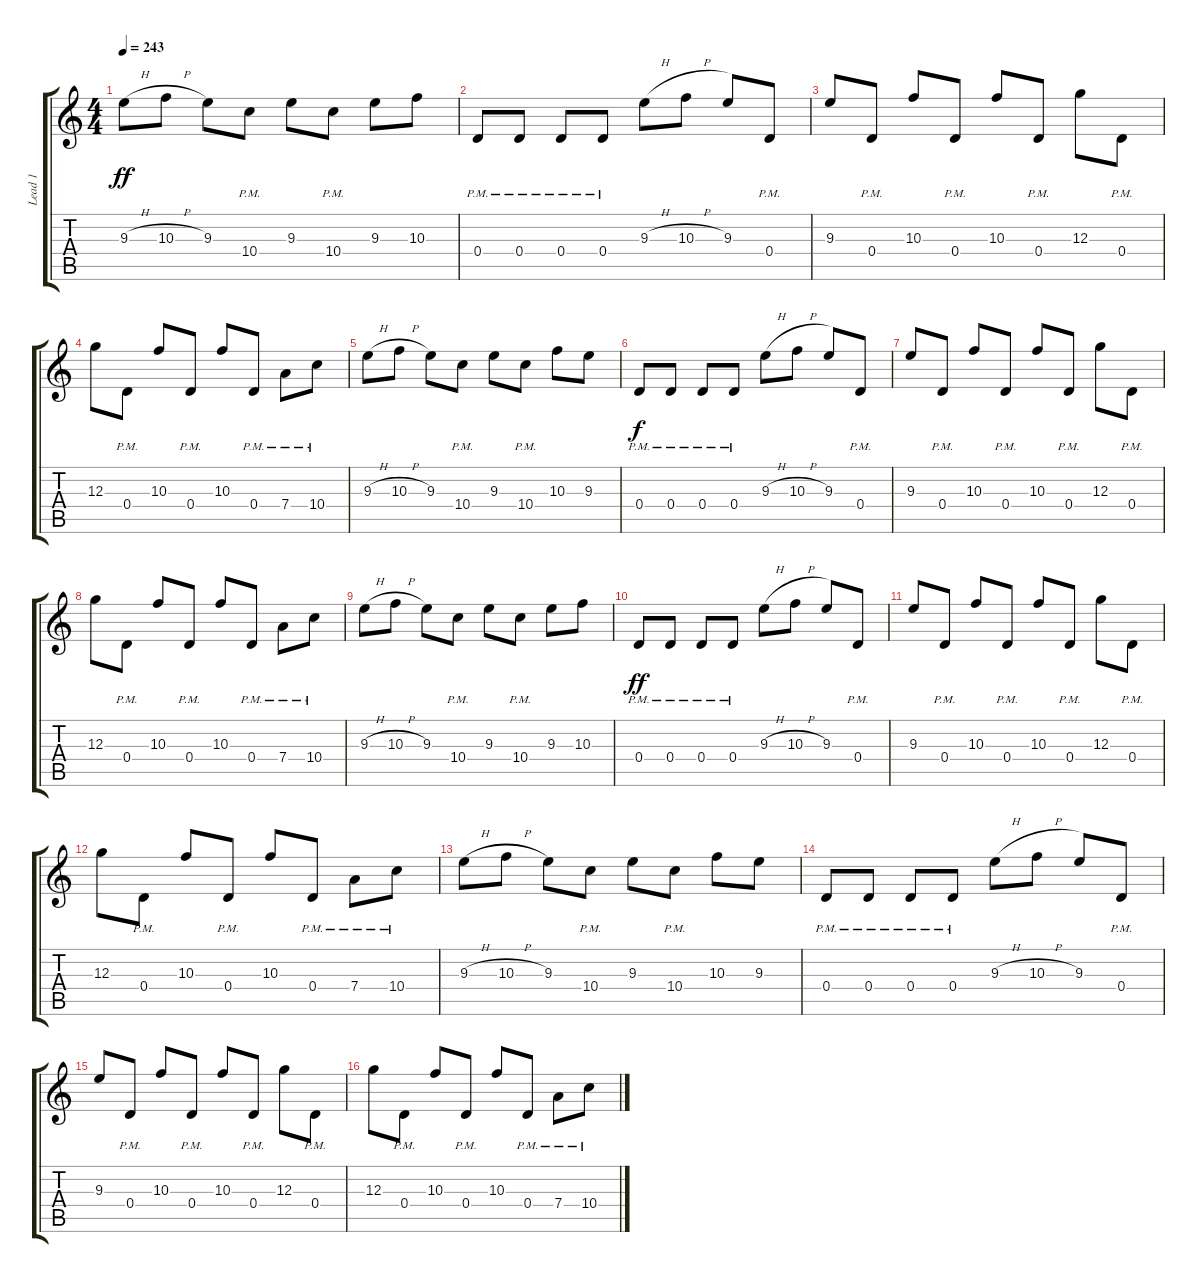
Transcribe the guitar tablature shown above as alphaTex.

\track ("Lead 1" "Lead 1") {instrument distortionguitar}
\staff {score tabs}
\tuning (E4 B3 G3 D3 A2 D2) {hide}
\ts (4 4)
\tempo 243
\clef g2
\ks c
9.3{h}.8{dy ff} 10.3{h}.8 9.3.8 10.4{pm}.8 9.3.8 10.4{pm}.8 9.3.8 10.3.8 |
0.4{pm}.8 0.4{pm}.8 0.4{pm}.8 0.4{pm}.8 9.3{h}.8 10.3{h}.8 9.3.8 0.4{pm}.8 |
9.3.8 0.4{pm}.8 10.3.8 0.4{pm}.8 10.3.8 0.4{pm}.8 12.3.8 0.4{pm}.8 |
12.3.8 0.4{pm}.8 10.3.8 0.4{pm}.8 10.3.8 0.4{pm}.8 7.4{pm}.8 10.4{pm}.8 |
9.3{h}.8 10.3{h}.8 9.3.8 10.4{pm}.8 9.3.8 10.4{pm}.8 10.3.8 9.3.8 |
0.4{pm}.8{dy f} 0.4{pm}.8 0.4{pm}.8 0.4{pm}.8 9.3{h}.8 10.3{h}.8 9.3.8 0.4{pm}.8 |
9.3.8 0.4{pm}.8 10.3.8 0.4{pm}.8 10.3.8 0.4{pm}.8 12.3.8 0.4{pm}.8 |
12.3.8 0.4{pm}.8 10.3.8 0.4{pm}.8 10.3.8 0.4{pm}.8 7.4{pm}.8 10.4{pm}.8 |
9.3{h}.8 10.3{h}.8 9.3.8 10.4{pm}.8 9.3.8 10.4{pm}.8 9.3.8 10.3.8 |
0.4{pm}.8{dy ff} 0.4{pm}.8 0.4{pm}.8 0.4{pm}.8 9.3{h}.8 10.3{h}.8 9.3.8 0.4{pm}.8 |
9.3.8 0.4{pm}.8 10.3.8 0.4{pm}.8 10.3.8 0.4{pm}.8 12.3.8 0.4{pm}.8 |
12.3.8 0.4{pm}.8 10.3.8 0.4{pm}.8 10.3.8 0.4{pm}.8 7.4{pm}.8 10.4{pm}.8 |
9.3{h}.8 10.3{h}.8 9.3.8 10.4{pm}.8 9.3.8 10.4{pm}.8 10.3.8 9.3.8 |
0.4{pm}.8 0.4{pm}.8 0.4{pm}.8 0.4{pm}.8 9.3{h}.8 10.3{h}.8 9.3.8 0.4{pm}.8 |
9.3.8 0.4{pm}.8 10.3.8 0.4{pm}.8 10.3.8 0.4{pm}.8 12.3.8 0.4{pm}.8 |
12.3.8 0.4{pm}.8 10.3.8 0.4{pm}.8 10.3.8 0.4{pm}.8 7.4{pm}.8 10.4{pm}.8
